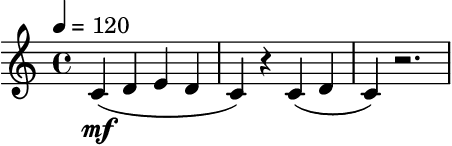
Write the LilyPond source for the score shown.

\version "2.24.2"
\language "english"
\include "lilypond-book-preamble.ly"
#(ly:set-option 'tall-page-formats 'png)
\header
{
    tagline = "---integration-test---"
}
\score
{
    \new Staff
    {
        \new Voice
        {
            {
                \tempo 4=120
                \time 4/4
                c'4
                \mf
                (
                d'4
                e'4
                d'4
            }
            {
                c'4
                )
                r4
                c'4
                (
                d'4
            }
            {
                c'4
                )
                r2.
            }
        }
    }
}
